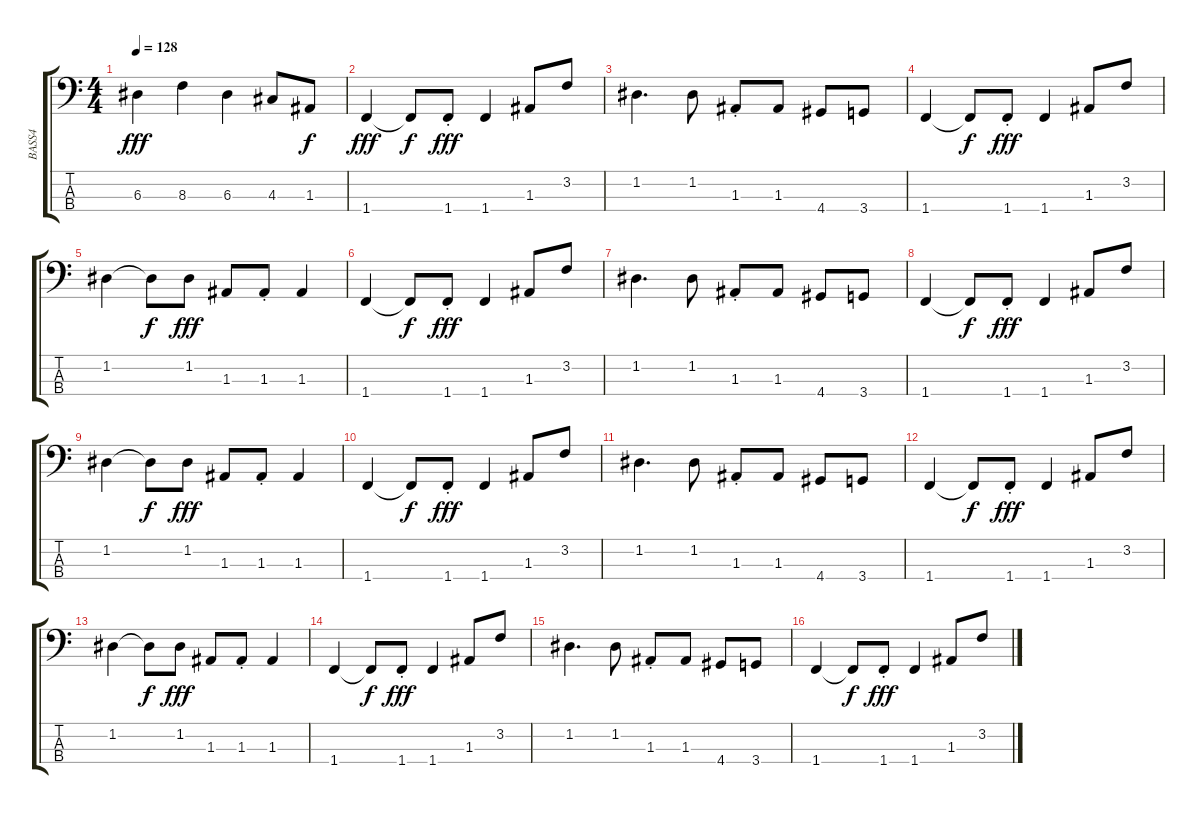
\track ("BASS4" "BASS4") {instrument electricbassfinger}
\staff {score tabs}
\tuning (G2 D2 A1 E1) {hide}
\ts (4 4)
\tempo 128
\clef f4
\ks c
6.3.4{dy fff} 8.3.4 6.3.4 4.3.8 1.3.8{dy f} |
1.4.4{dy fff} 1.4{t}.8{dy f} 1.4{st}.8{dy fff} 1.4.4 1.3.8 3.2.8 |
1.2.4{d} 1.2.8 1.3{st}.8 1.3.8 4.4.8 3.4.8 |
1.4.4 1.4{t}.8{dy f} 1.4{st}.8{dy fff} 1.4.4 1.3.8 3.2.8 |
1.2.4 1.2{t}.8{dy f} 1.2.8{dy fff} 1.3.8 1.3{st}.8 1.3.4 |
1.4.4 1.4{t}.8{dy f} 1.4{st}.8{dy fff} 1.4.4 1.3.8 3.2.8 |
1.2.4{d} 1.2.8 1.3{st}.8 1.3.8 4.4.8 3.4.8 |
1.4.4 1.4{t}.8{dy f} 1.4{st}.8{dy fff} 1.4.4 1.3.8 3.2.8 |
1.2.4 1.2{t}.8{dy f} 1.2.8{dy fff} 1.3.8 1.3{st}.8 1.3.4 |
1.4.4 1.4{t}.8{dy f} 1.4{st}.8{dy fff} 1.4.4 1.3.8 3.2.8 |
1.2.4{d} 1.2.8 1.3{st}.8 1.3.8 4.4.8 3.4.8 |
1.4.4 1.4{t}.8{dy f} 1.4{st}.8{dy fff} 1.4.4 1.3.8 3.2.8 |
1.2.4 1.2{t}.8{dy f} 1.2.8{dy fff} 1.3.8 1.3{st}.8 1.3.4 |
1.4.4 1.4{t}.8{dy f} 1.4{st}.8{dy fff} 1.4.4 1.3.8 3.2.8 |
1.2.4{d} 1.2.8 1.3{st}.8 1.3.8 4.4.8 3.4.8 |
1.4.4 1.4{t}.8{dy f} 1.4{st}.8{dy fff} 1.4.4 1.3.8 3.2.8
